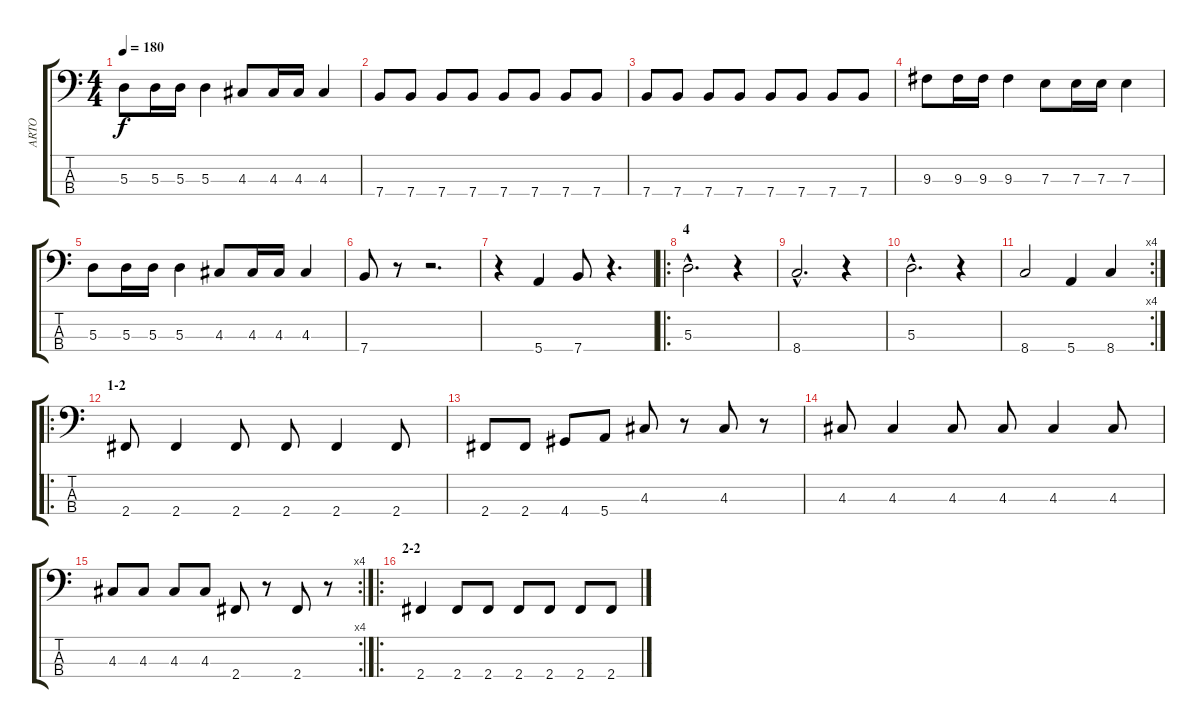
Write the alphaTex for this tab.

\track ("ARTO" "ARTO") {instrument electricbasspick}
\staff {score tabs}
\tuning (G2 D2 A1 E1) {hide}
\ts (4 4)
\tempo 180
\clef f4
\ks c
5.3.8{dy f} 5.3.16 5.3.16 5.3.4 4.3.8 4.3.16 4.3.16 4.3.4 |
7.4.8 7.4.8 7.4.8 7.4.8 7.4.8 7.4.8 7.4.8 7.4.8 |
7.4.8 7.4.8 7.4.8 7.4.8 7.4.8 7.4.8 7.4.8 7.4.8 |
9.3.8 9.3.16 9.3.16 9.3.4 7.3.8 7.3.16 7.3.16 7.3.4 |
5.3.8 5.3.16 5.3.16 5.3.4 4.3.8 4.3.16 4.3.16 4.3.4 |
7.4.8 r.8 r.2{d} |
r.4 5.4.4 7.4.8 r.4{d} |
\ro
\section ("" "4")
5.3{hac}.2{d} r.4 |
8.4{hac}.2{d} r.4 |
5.3{hac}.2{d} r.4 |
\rc 4
8.4.2 5.4.4 8.4.4 |
\ro
\section ("" "1-2")
2.4.8 2.4.4 2.4.8 2.4.8 2.4.4 2.4.8 |
2.4.8 2.4.8 4.4.8 5.4.8 4.3.8 r.8 4.3.8 r.8 |
4.3.8 4.3.4 4.3.8 4.3.8 4.3.4 4.3.8 |
\rc 4
4.3.8 4.3.8 4.3.8 4.3.8 2.4.8 r.8 2.4.8 r.8 |
\ro
\section ("" "2-2")
2.4.4 2.4.8 2.4.8 2.4.8 2.4.8 2.4.8 2.4.8
